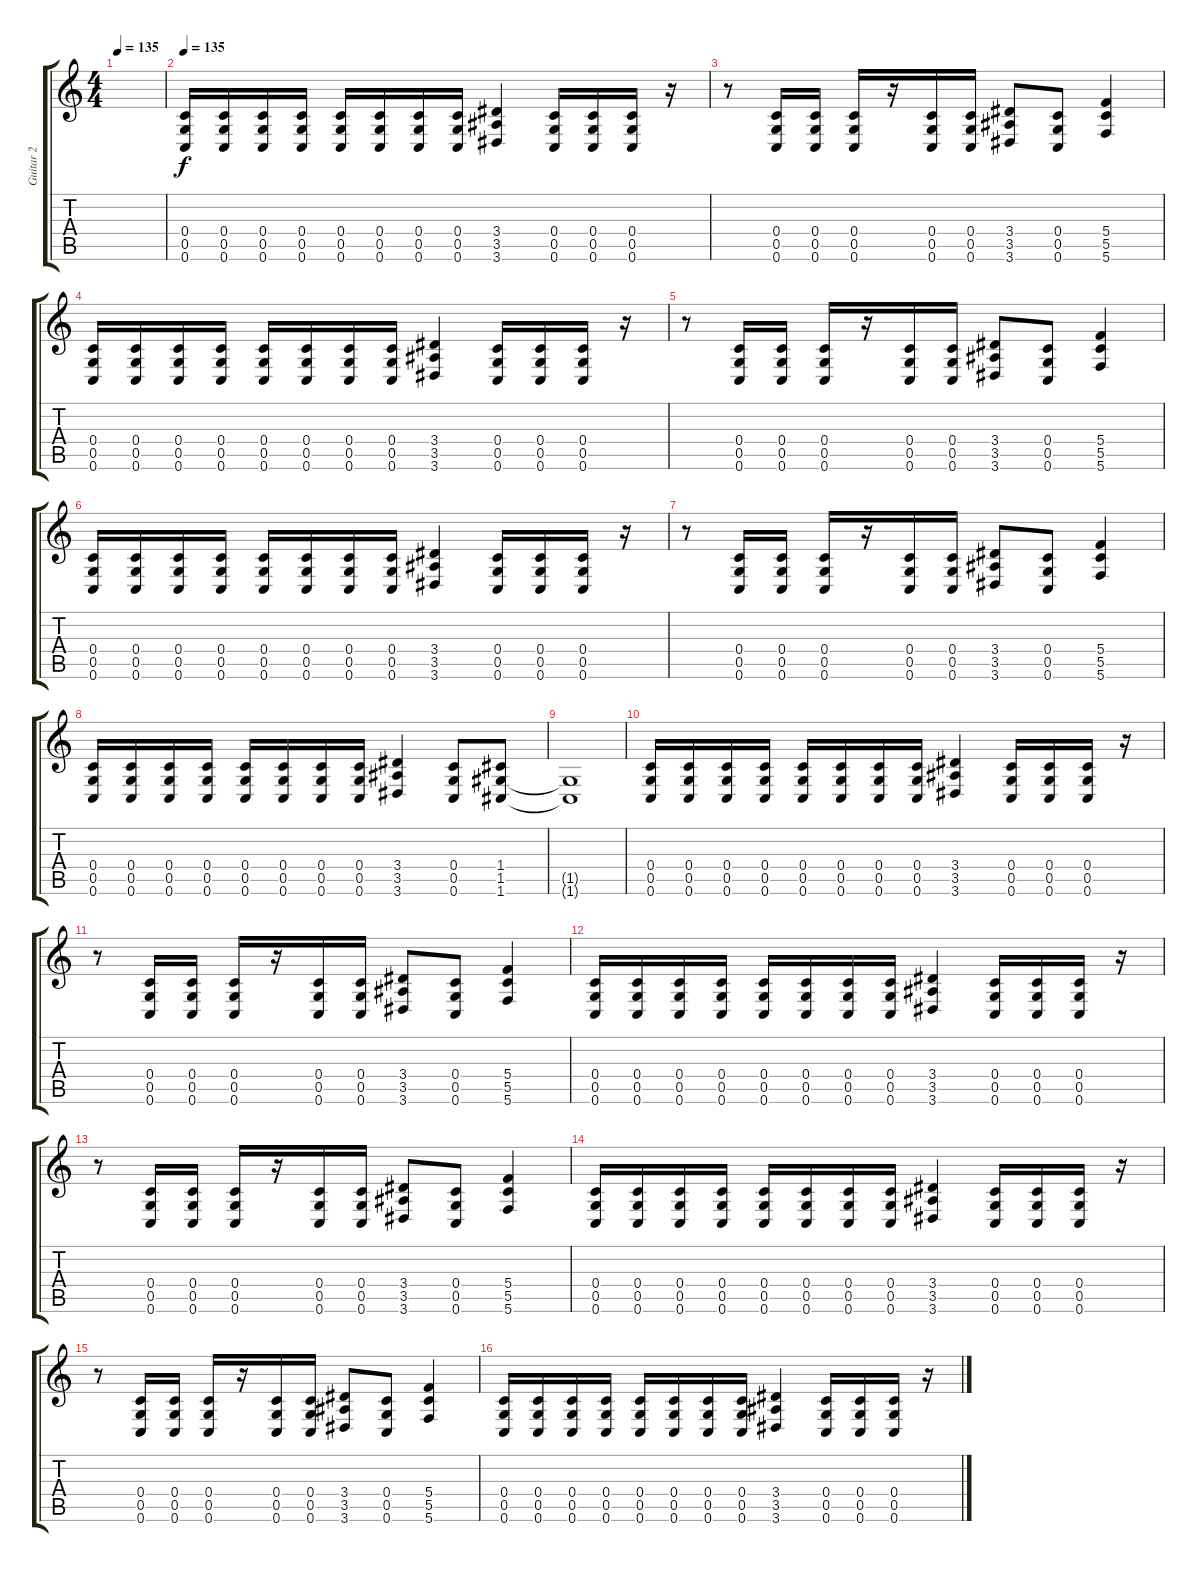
\track ("Guitar 2" "Guitar 2") {instrument distortionguitar}
\staff {score tabs}
\tuning (D4 A3 F3 C3 G2 C2) {hide}
\ts (4 4)
\tempo 135
\clef g2
\ks c
|
\tempo 135
(0.4 0.5 0.6).16 (0.4 0.5 0.6).16 (0.4 0.5 0.6).16 (0.4 0.5 0.6).16 (0.4 0.5 0.6).16 (0.4 0.5 0.6).16 (0.4 0.5 0.6).16 (0.4 0.5 0.6).16 (3.4 3.5 3.6).4 (0.4 0.5 0.6).16 (0.4 0.5 0.6).16 (0.4 0.5 0.6).16 r.16 |
r.8 (0.4 0.5 0.6).16 (0.4 0.5 0.6).16 (0.4 0.5 0.6).16 r.16 (0.4 0.5 0.6).16 (0.4 0.5 0.6).16 (3.4 3.5 3.6).8 (0.4 0.5 0.6).8 (5.4 5.5 5.6).4 |
(0.4 0.5 0.6).16 (0.4 0.5 0.6).16 (0.4 0.5 0.6).16 (0.4 0.5 0.6).16 (0.4 0.5 0.6).16 (0.4 0.5 0.6).16 (0.4 0.5 0.6).16 (0.4 0.5 0.6).16 (3.4 3.5 3.6).4 (0.4 0.5 0.6).16 (0.4 0.5 0.6).16 (0.4 0.5 0.6).16 r.16 |
r.8 (0.4 0.5 0.6).16 (0.4 0.5 0.6).16 (0.4 0.5 0.6).16 r.16 (0.4 0.5 0.6).16 (0.4 0.5 0.6).16 (3.4 3.5 3.6).8 (0.4 0.5 0.6).8 (5.4 5.5 5.6).4 |
(0.4 0.5 0.6).16 (0.4 0.5 0.6).16 (0.4 0.5 0.6).16 (0.4 0.5 0.6).16 (0.4 0.5 0.6).16 (0.4 0.5 0.6).16 (0.4 0.5 0.6).16 (0.4 0.5 0.6).16 (3.4 3.5 3.6).4 (0.4 0.5 0.6).16 (0.4 0.5 0.6).16 (0.4 0.5 0.6).16 r.16 |
r.8 (0.4 0.5 0.6).16 (0.4 0.5 0.6).16 (0.4 0.5 0.6).16 r.16 (0.4 0.5 0.6).16 (0.4 0.5 0.6).16 (3.4 3.5 3.6).8 (0.4 0.5 0.6).8 (5.4 5.5 5.6).4 |
(0.4 0.5 0.6).16 (0.4 0.5 0.6).16 (0.4 0.5 0.6).16 (0.4 0.5 0.6).16 (0.4 0.5 0.6).16 (0.4 0.5 0.6).16 (0.4 0.5 0.6).16 (0.4 0.5 0.6).16 (3.4 3.5 3.6).4 (0.4 0.5 0.6).8 (1.4 1.5 1.6).8 |
(1.5{t} 1.6{t}).1 |
(0.4 0.5 0.6).16 (0.4 0.5 0.6).16 (0.4 0.5 0.6).16 (0.4 0.5 0.6).16 (0.4 0.5 0.6).16 (0.4 0.5 0.6).16 (0.4 0.5 0.6).16 (0.4 0.5 0.6).16 (3.4 3.5 3.6).4 (0.4 0.5 0.6).16 (0.4 0.5 0.6).16 (0.4 0.5 0.6).16 r.16 |
r.8 (0.4 0.5 0.6).16 (0.4 0.5 0.6).16 (0.4 0.5 0.6).16 r.16 (0.4 0.5 0.6).16 (0.4 0.5 0.6).16 (3.4 3.5 3.6).8 (0.4 0.5 0.6).8 (5.4 5.5 5.6).4 |
(0.4 0.5 0.6).16 (0.4 0.5 0.6).16 (0.4 0.5 0.6).16 (0.4 0.5 0.6).16 (0.4 0.5 0.6).16 (0.4 0.5 0.6).16 (0.4 0.5 0.6).16 (0.4 0.5 0.6).16 (3.4 3.5 3.6).4 (0.4 0.5 0.6).16 (0.4 0.5 0.6).16 (0.4 0.5 0.6).16 r.16 |
r.8 (0.4 0.5 0.6).16 (0.4 0.5 0.6).16 (0.4 0.5 0.6).16 r.16 (0.4 0.5 0.6).16 (0.4 0.5 0.6).16 (3.4 3.5 3.6).8 (0.4 0.5 0.6).8 (5.4 5.5 5.6).4 |
(0.4 0.5 0.6).16 (0.4 0.5 0.6).16 (0.4 0.5 0.6).16 (0.4 0.5 0.6).16 (0.4 0.5 0.6).16 (0.4 0.5 0.6).16 (0.4 0.5 0.6).16 (0.4 0.5 0.6).16 (3.4 3.5 3.6).4 (0.4 0.5 0.6).16 (0.4 0.5 0.6).16 (0.4 0.5 0.6).16 r.16 |
r.8 (0.4 0.5 0.6).16 (0.4 0.5 0.6).16 (0.4 0.5 0.6).16 r.16 (0.4 0.5 0.6).16 (0.4 0.5 0.6).16 (3.4 3.5 3.6).8 (0.4 0.5 0.6).8 (5.4 5.5 5.6).4 |
(0.4 0.5 0.6).16 (0.4 0.5 0.6).16 (0.4 0.5 0.6).16 (0.4 0.5 0.6).16 (0.4 0.5 0.6).16 (0.4 0.5 0.6).16 (0.4 0.5 0.6).16 (0.4 0.5 0.6).16 (3.4 3.5 3.6).4 (0.4 0.5 0.6).16 (0.4 0.5 0.6).16 (0.4 0.5 0.6).16 r.16
